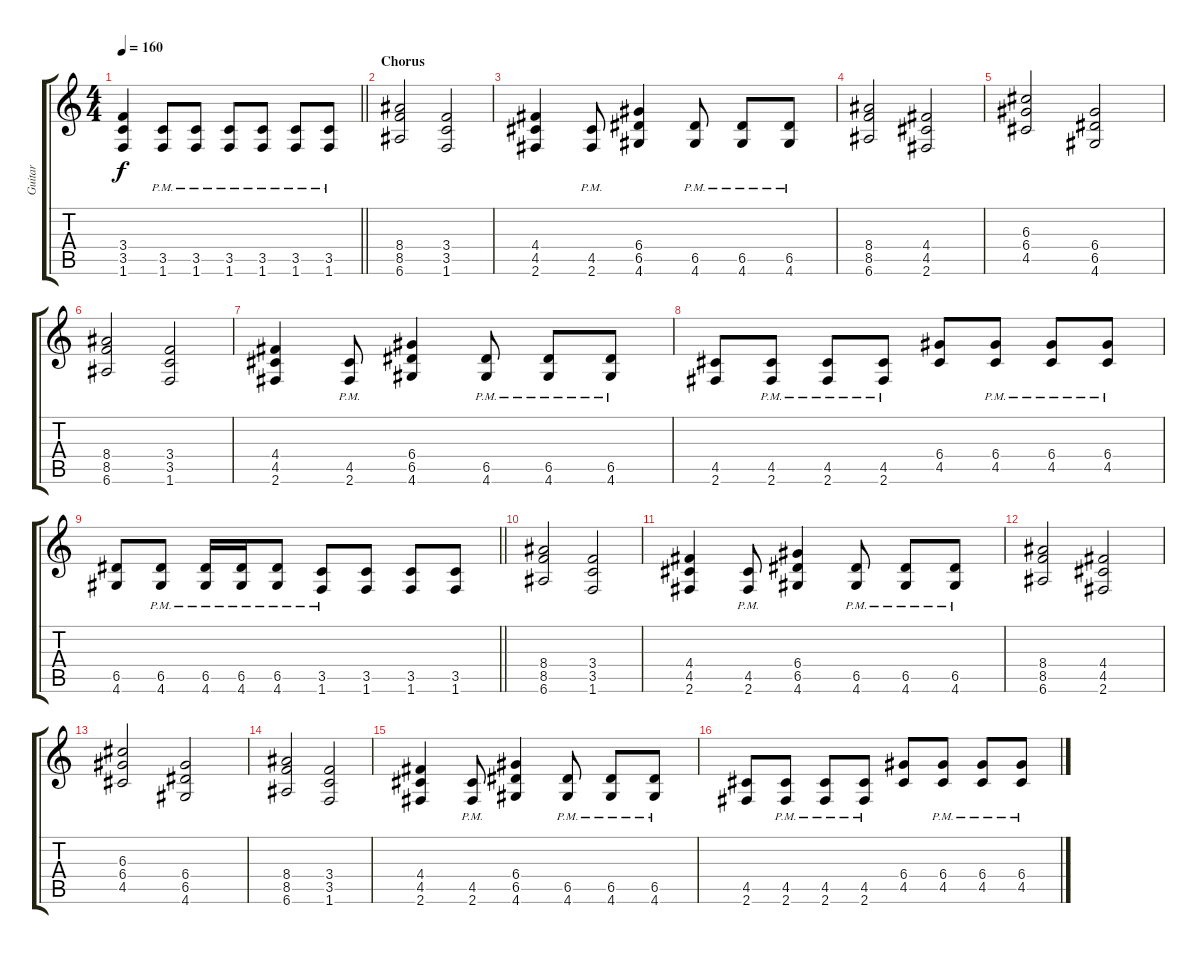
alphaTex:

\track ("Guitar " "Guitar ") {instrument distortionguitar}
\staff {score tabs}
\tuning (E4 B3 G3 D3 A2 E2) {hide}
\ts (4 4)
\tempo 160
\clef g2
\barLineRight lightlight
\ks c
(3.4{t} 3.5{t} 1.6{t}).4{dy f} (3.5{pm} 1.6{pm}).8 (3.5{pm} 1.6{pm}).8 (3.5{pm} 1.6{pm}).8 (3.5{pm} 1.6{pm}).8 (3.5{pm} 1.6{pm}).8 (3.5{pm} 1.6{pm}).8 |
\section ("" "Chorus ")
(8.4 8.5 6.6).2 (3.4 3.5 1.6).2 |
(4.4 4.5 2.6).4 (4.5{pm} 2.6{pm}).8 (6.4 6.5 4.6).4 (6.5{pm} 4.6{pm}).8 (6.5{pm} 4.6{pm}).8 (6.5{pm} 4.6{pm}).8 |
(8.4 8.5 6.6).2 (4.4 4.5 2.6).2 |
(6.3 6.4 4.5).2 (6.4 6.5 4.6).2 |
(8.4 8.5 6.6).2 (3.4 3.5 1.6).2 |
(4.4 4.5 2.6).4 (4.5{pm} 2.6{pm}).8 (6.4 6.5 4.6).4 (6.5{pm} 4.6{pm}).8 (6.5{pm} 4.6{pm}).8 (6.5{pm} 4.6{pm}).8 |
(4.5 2.6).8 (4.5{pm} 2.6{pm}).8 (4.5{pm} 2.6{pm}).8 (4.5{pm} 2.6{pm}).8 (6.4 4.5).8 (6.4{pm} 4.5{pm}).8 (6.4{pm} 4.5{pm}).8 (6.4{pm} 4.5{pm}).8 |
\barLineRight lightlight
(6.5 4.6).8 (6.5{pm} 4.6{pm}).8 (6.5{pm} 4.6{pm}).16 (6.5{pm} 4.6{pm}).16 (6.5{pm} 4.6{pm}).8 (3.5{pm} 1.6{pm}).8 (3.5 1.6).8 (3.5 1.6).8 (3.5 1.6).8 |
(8.4 8.5 6.6).2 (3.4 3.5 1.6).2 |
(4.4 4.5 2.6).4 (4.5{pm} 2.6{pm}).8 (6.4 6.5 4.6).4 (6.5{pm} 4.6{pm}).8 (6.5{pm} 4.6{pm}).8 (6.5{pm} 4.6{pm}).8 |
(8.4 8.5 6.6).2 (4.4 4.5 2.6).2 |
(6.3 6.4 4.5).2 (6.4 6.5 4.6).2 |
(8.4 8.5 6.6).2 (3.4 3.5 1.6).2 |
(4.4 4.5 2.6).4 (4.5{pm} 2.6{pm}).8 (6.4 6.5 4.6).4 (6.5{pm} 4.6{pm}).8 (6.5{pm} 4.6{pm}).8 (6.5{pm} 4.6{pm}).8 |
(4.5 2.6).8 (4.5{pm} 2.6{pm}).8 (4.5{pm} 2.6{pm}).8 (4.5{pm} 2.6{pm}).8 (6.4 4.5).8 (6.4{pm} 4.5{pm}).8 (6.4{pm} 4.5{pm}).8 (6.4{pm} 4.5{pm}).8
